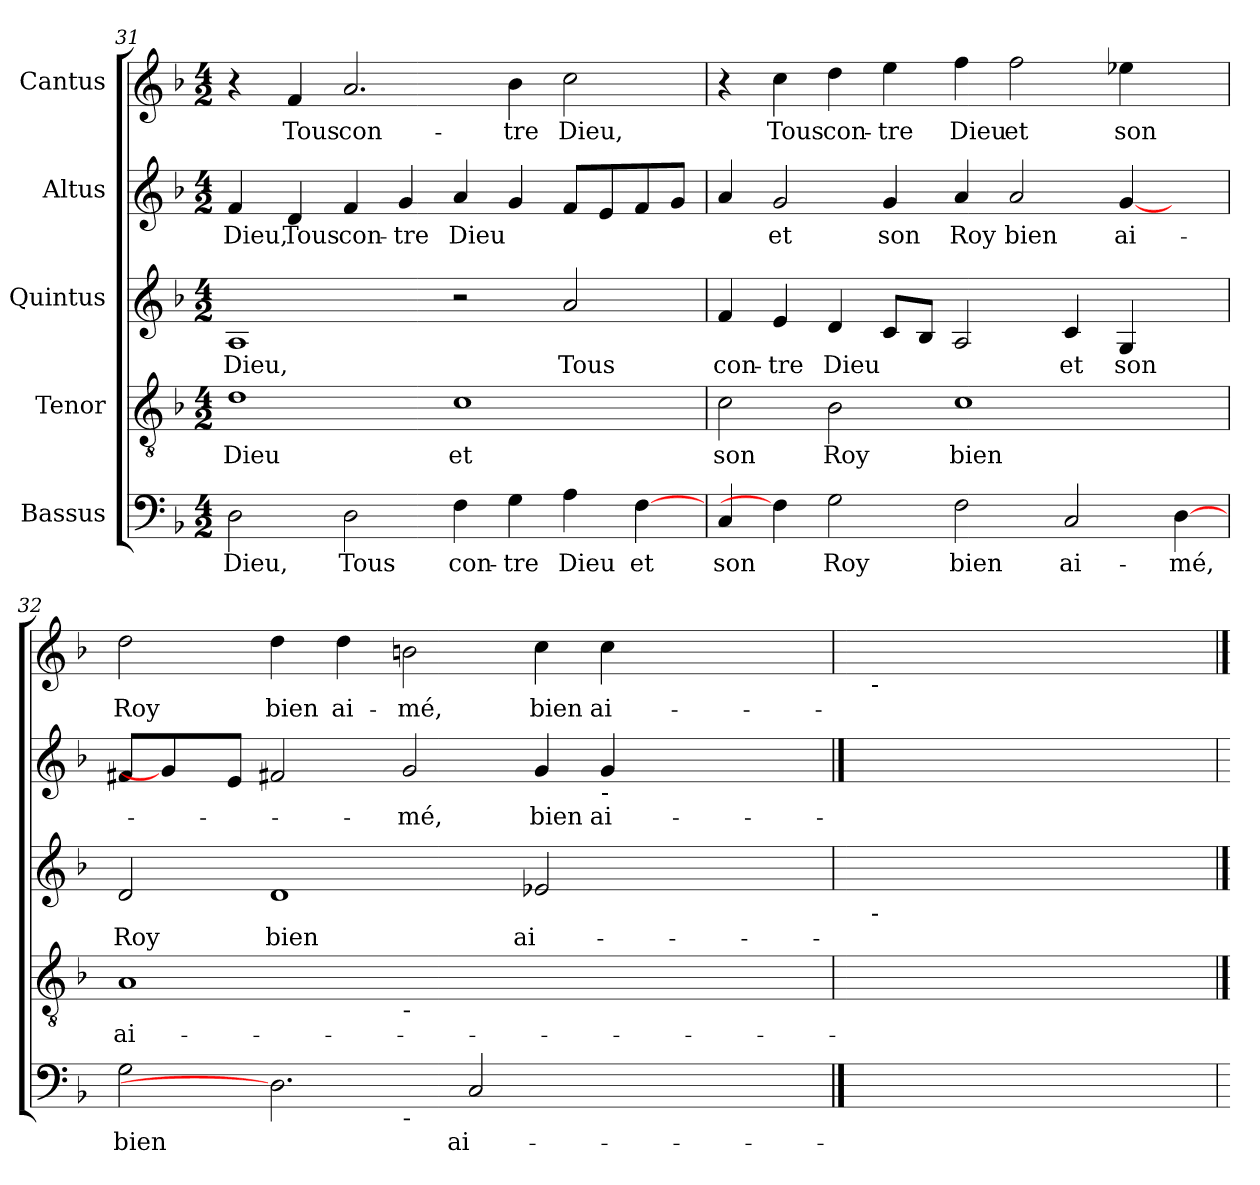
**kern	**text	**kern	**text	**kern	**text	**kern	**text	**kern	**text
*part5	*part5	*part4	*part4	*part3	*part3	*part2	*part2	*part1	*part1
*staff5	*staff5	*staff4	*staff4	*staff3	*staff3	*staff2	*staff2	*staff1	*staff1
*I"Bassus	*	*I"Tenor	*	*I"Quintus	*	*I"Altus	*	*I"Cantus	*
!!LO:LB:g=z
*clefF4	*	*clefGv2	*	*clefG2	*	*clefG2	*	*clefG2	*
*k[b-]	*	*k[b-]	*	*k[b-]	*	*k[b-]	*	*k[b-]	*
*F:	*	*F:	*	*F:	*	*F:	*	*F:	*
*M4/2	*	*M4/2	*	*M4/2	*	*M4/2	*	*M4/2	*
=31	=31	=31	=31	=31	=31	=31	=31	=31	=31
!	!LO:LY:b	!	!LO:LY:b	!	!LO:LY:b	!	!LO:LY:b	!	!
2D	Dieu,	1d	Dieu	1A	Dieu,	4f	Dieu,	4r	.
!	!	!	!	!	!	!	!LO:LY:b	!	!LO:LY:b
.	.	.	.	.	.	4d	Tous	4f	Tous
!	!LO:LY:b	!	!	!	!	!	!LO:LY:b	!	!LO:LY:b
2D	Tous	.	.	.	.	4f	con-	2.a	con-
!	!	!	!	!	!	!	!LO:LY:b	!	!
.	.	.	.	.	.	4g	-tre	.	.
!	!LO:LY:b	!	!LO:LY:b	!	!	!	!LO:LY:b	!	!
4F	con-	1c	et	2r	.	4a	Dieu	.	.
!	!LO:LY:b	!	!	!	!	!	!	!	!LO:LY:b
4G	-tre	.	.	.	.	4g	.	4b-	-tre
!	!LO:LY:b	!	!	!	!LO:LY:b	!	!	!	!LO:LY:b
4A	Dieu	.	.	2a	Tous	8fL	.	2cc	Dieu,
.	.	.	.	.	.	8e	.	.	.
!	!LO:LY:b	!	!	!	!	!	!	!	!
[4F	et	.	.	.	.	8f	.	.	.
.	.	.	.	.	.	8gJ	.	.	.
=32A	=32A	=32A	=32A	=32A	=32A	=32A	=32A	=32A	=32A
!	!LO:LY:b	!	!LO:LY:b	!	!LO:LY:b	!	!	!	!
4C	son	2c	son	4f	con-	4a	.	4r	.
!	!	!	!	!	!LO:LY:b	!	!LO:LY:b	!	!LO:LY:b
4F]	.	.	.	4e	-tre	2g	et	4cc	Tous
!	!LO:LY:b	!	!LO:LY:b	!	!LO:LY:b	!	!	!	!LO:LY:b
2G	Roy	2B-	Roy	4d	Dieu	.	.	4dd	con-
!	!	!	!	!	!	!	!LO:LY:b	!	!LO:LY:b
.	.	.	.	8cL	.	4g	son	4ee	-tre
.	.	.	.	8B-J	.	.	.	.	.
!	!LO:LY:b	!	!LO:LY:b	!	!	!	!LO:LY:b	!	!LO:LY:b
2F	bien	1c	bien	2A	.	4a	Roy	4ff	Dieu
!	!	!	!	!	!	!	!LO:LY:b	!	!LO:LY:b
.	.	.	.	.	.	2a	bien	2ff	et
!	!LO:LY:b	!	!	!	!LO:LY:b	!	!	!	!
2C	ai-	.	.	4c	et	.	.	.	.
!	!	!	!	!	!LO:LY:b	!	!LO:LY:b	!	!LO:LY:b
.	.	.	.	4G	son	[4g	ai-	4ee-X	son
!	!LO:LY:b	!	!	!	!	!	!	!	!
[4D	-mé,	4ryy	.	4ryy	.	4ryy	.	4ryy	.
=32B	=32B	=32B	=32B	=32B	=32B	=32B	=32B	=32B	=32B
!	!LO:LY:b	!	!LO:LY:b	!	!LO:LY:b	!	!	!	!LO:LY:b
*^	*	*	*	*	*	*	*	*	*
2G	1ryy	bien	1A	ai-	2d	Roy	8f#XL	.	2dd	Roy
.	.	.	.	.	.	.	4g]	.	.	.
.	.	.	.	.	.	.	8eJ	.	.	.
!	!	!	!	!	!	!LO:LY:b	!	!	!	!LO:LY:b
2.D]	.	.	.	.	1d	bien	2f#X	.	4dd	bien
!	!	!	!	!	!	!	!	!	!	!LO:LY:b
.	.	.	.	.	.	.	.	.	4dd	ai-
!	!	!	!LO:TX:b:t=-	!	!	!	!	!	!	!
!	!LO:TX:b:t=-	!	!	!	!	!	!	!	!	!
!	!	!	!	!LO:LY:b	!	!	!	!LO:LY:b	!	!LO:LY:b
.	1..ryy	.	[1Gyy	-mé.	.	.	2g	-mé,	2bn	-mé,
!	!	!LO:LY:b	!	!	!	!	!	!	!	!
2C	.	ai-	.	.	.	.	.	.	.	.
!	!	!	!	!	!	!LO:LY:b	!	!LO:LY:b	!	!LO:LY:b
.	.	.	.	.	2e-X	ai-	4g	bien	4cc	bien
!	!	!	!	!	!	!	!LO:TX:b:t=-	!	!	!
!	!	!LO:LY:b	!	!	!	!	!	!LO:LY:b	!	!LO:LY:b
[1GGyy	.	-mé.	.	.	.	.	4g	ai-	4cc	ai-
!	!	!	!	!	!	!	!	!LO:LY:b	!	!
.	.	.	2.ryy	.	2.ryy	.	[4gyy	-mé.	2.ryy	.
.	.	.	.	.	.	.	2ryy	.	.	.
==33A	==33A	=33A	=33A	=33A	=33A	=33A	==33A	=33A	=33A	=33A
!	!	!	!	!	!	!	!	!	!LO:TX:b:t=-	!
!	!	!	!	!	!LO:TX:b:t=-	!	!	!	!	!
!	!	!	!	!	!	!LO:LY:b	!	!	!	!LO:LY:b
*v	*v	*	*	*	*	*	*	*	*	*
1GGyy]	.	0Gyy]	.	0dyy	-mé.	1..gyy]	.	0bnyy	-mé.
1ryy	.	.	.	.	.	.	.	.	.
.	.	.	.	.	.	4ryy	.	.	.
=	==	==	==	==	==	=	==	==	==
*-	*-	*-	*-	*-	*-	*-	*-	*-	*-
